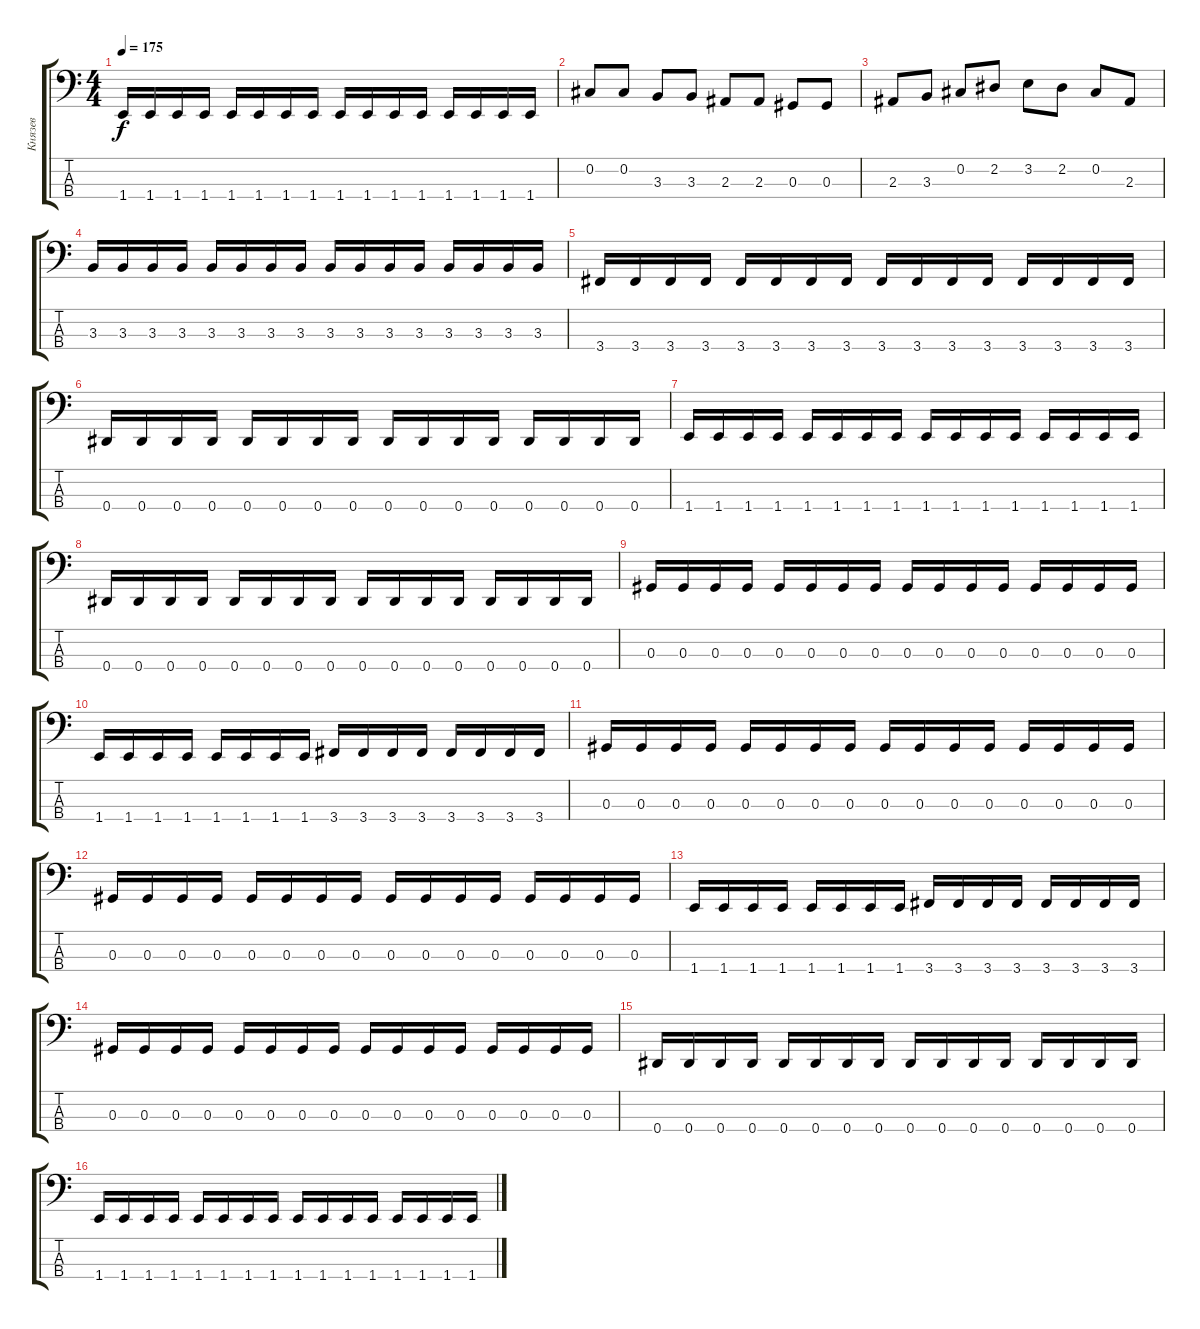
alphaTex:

\track ("Князев" "Князев") {instrument electricbassfinger}
\staff {score tabs}
\tuning (Gb2 Db2 Ab1 Eb1) {hide}
\ts (4 4)
\tempo 175
\clef f4
\ks c
1.4.16{dy f} 1.4.16 1.4.16 1.4.16 1.4.16 1.4.16 1.4.16 1.4.16 1.4.16 1.4.16 1.4.16 1.4.16 1.4.16 1.4.16 1.4.16 1.4.16 |
0.2.8 0.2.8 3.3.8 3.3.8 2.3.8 2.3.8 0.3.8 0.3.8 |
2.3.8 3.3.8 0.2.8 2.2.8 3.2.8 2.2.8 0.2.8 2.3.8 |
3.3.16 3.3.16 3.3.16 3.3.16 3.3.16 3.3.16 3.3.16 3.3.16 3.3.16 3.3.16 3.3.16 3.3.16 3.3.16 3.3.16 3.3.16 3.3.16 |
3.4.16 3.4.16 3.4.16 3.4.16 3.4.16 3.4.16 3.4.16 3.4.16 3.4.16 3.4.16 3.4.16 3.4.16 3.4.16 3.4.16 3.4.16 3.4.16 |
0.4.16 0.4.16 0.4.16 0.4.16 0.4.16 0.4.16 0.4.16 0.4.16 0.4.16 0.4.16 0.4.16 0.4.16 0.4.16 0.4.16 0.4.16 0.4.16 |
1.4.16 1.4.16 1.4.16 1.4.16 1.4.16 1.4.16 1.4.16 1.4.16 1.4.16 1.4.16 1.4.16 1.4.16 1.4.16 1.4.16 1.4.16 1.4.16 |
0.4.16 0.4.16 0.4.16 0.4.16 0.4.16 0.4.16 0.4.16 0.4.16 0.4.16 0.4.16 0.4.16 0.4.16 0.4.16 0.4.16 0.4.16 0.4.16 |
0.3.16 0.3.16 0.3.16 0.3.16 0.3.16 0.3.16 0.3.16 0.3.16 0.3.16 0.3.16 0.3.16 0.3.16 0.3.16 0.3.16 0.3.16 0.3.16 |
1.4.16 1.4.16 1.4.16 1.4.16 1.4.16 1.4.16 1.4.16 1.4.16 3.4.16 3.4.16 3.4.16 3.4.16 3.4.16 3.4.16 3.4.16 3.4.16 |
0.3.16 0.3.16 0.3.16 0.3.16 0.3.16 0.3.16 0.3.16 0.3.16 0.3.16 0.3.16 0.3.16 0.3.16 0.3.16 0.3.16 0.3.16 0.3.16 |
0.3.16 0.3.16 0.3.16 0.3.16 0.3.16 0.3.16 0.3.16 0.3.16 0.3.16 0.3.16 0.3.16 0.3.16 0.3.16 0.3.16 0.3.16 0.3.16 |
1.4.16 1.4.16 1.4.16 1.4.16 1.4.16 1.4.16 1.4.16 1.4.16 3.4.16 3.4.16 3.4.16 3.4.16 3.4.16 3.4.16 3.4.16 3.4.16 |
0.3.16 0.3.16 0.3.16 0.3.16 0.3.16 0.3.16 0.3.16 0.3.16 0.3.16 0.3.16 0.3.16 0.3.16 0.3.16 0.3.16 0.3.16 0.3.16 |
0.4.16 0.4.16 0.4.16 0.4.16 0.4.16 0.4.16 0.4.16 0.4.16 0.4.16 0.4.16 0.4.16 0.4.16 0.4.16 0.4.16 0.4.16 0.4.16 |
1.4.16 1.4.16 1.4.16 1.4.16 1.4.16 1.4.16 1.4.16 1.4.16 1.4.16 1.4.16 1.4.16 1.4.16 1.4.16 1.4.16 1.4.16 1.4.16
